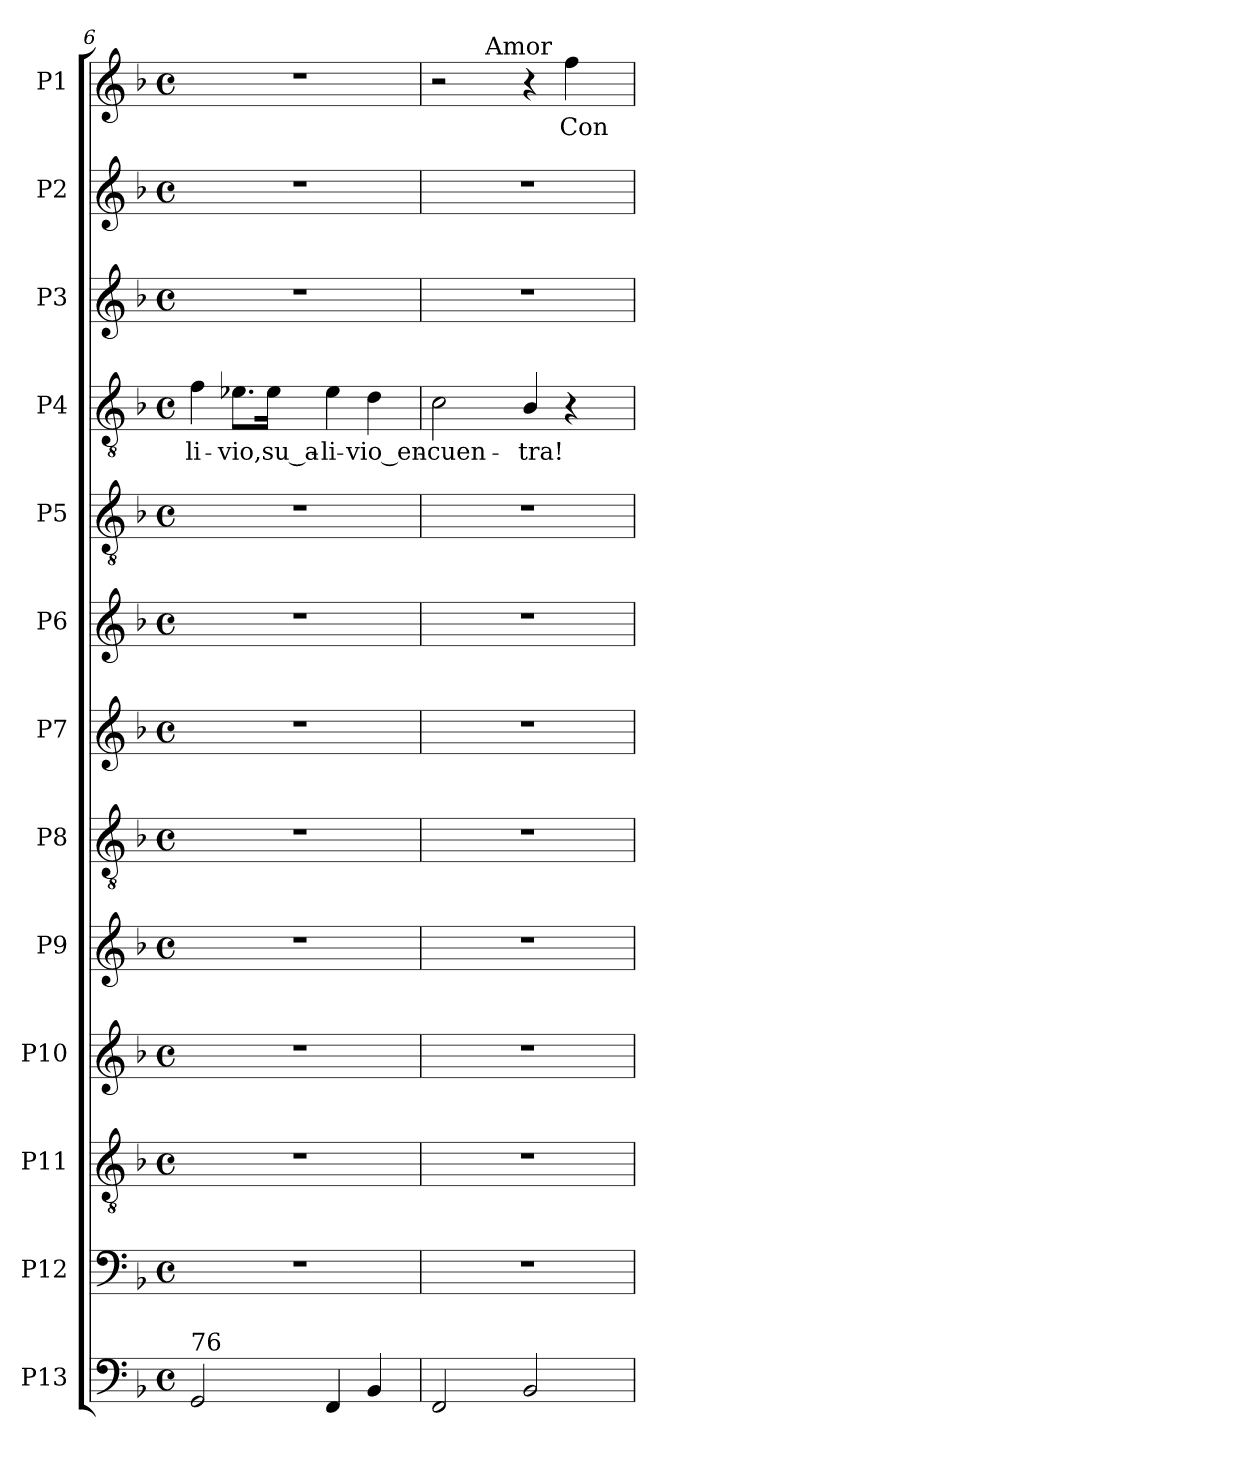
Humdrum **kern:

**kern	**kern	**kern	**kern	**kern	**kern	**kern	**kern	**kern	**kern	**text	**kern	**kern	**kern	**text
*part13	*part12	*part11	*part10	*part9	*part8	*part7	*part6	*part5	*part4	*part4	*part3	*part2	*part1	*part1
*staff13	*staff12	*staff11	*staff10	*staff9	*staff8	*staff7	*staff6	*staff5	*staff4	*staff4	*staff3	*staff2	*staff1	*staff1
*I"P13	*I"P12	*I"P11	*I"P10	*I"P9	*I"P8	*I"P7	*I"P6	*I"P5	*I"P4	*	*I"P3	*I"P2	*I"P1	*
*clefF4	*clefF4	*clefGv2	*clefG2	*clefG2	*clefGv2	*clefG2	*clefG2	*clefGv2	*clefGv2	*	*clefG2	*clefG2	*clefG2	*
*	*	*ITrd7c12	*	*	*ITrd7c12	*	*	*ITrd7c12	*ITrd7c12	*	*	*	*	*
*k[b-]	*k[b-]	*k[b-]	*k[b-]	*k[b-]	*k[b-]	*k[b-]	*k[b-]	*k[b-]	*k[b-]	*	*k[b-]	*k[b-]	*k[b-]	*
*F:	*F:	*F:	*F:	*F:	*F:	*F:	*F:	*F:	*F:	*	*F:	*F:	*F:	*
*M4/4	*M4/4	*M4/4	*M4/4	*M4/4	*M4/4	*M4/4	*M4/4	*M4/4	*M4/4	*	*M4/4	*M4/4	*M4/4	*
*met(c)	*met(c)	*met(c)	*met(c)	*met(c)	*met(c)	*met(c)	*met(c)	*met(c)	*met(c)	*	*met(c)	*met(c)	*met(c)	*
=6	=6	=6	=6	=6	=6	=6	=6	=6	=6	=6	=6	=6	=6	=6
!LO:TX:a:t=76	!	!	!	!	!	!	!	!	!	!	!	!	!	!
!	!	!	!	!	!	!	!	!	!	!LO:LY:b:color=#000000	!	!	!	!
2GGi/	1r	1r	1r	1r	1r	1r	1r	1r	4Fi\	-li-	1r	1r	1r	.
!	!	!	!	!	!	!	!	!	!	!LO:LY:b:color=#000000	!	!	!	!
.	.	.	.	.	.	.	.	.	8.E-Xi\L	-vio,	.	.	.	.
!	!	!	!	!	!	!	!	!	!	!LO:LY:b:color=#000000	!	!	!	!
.	.	.	.	.	.	.	.	.	16E-i\Jk	su_a-	.	.	.	.
!	!	!	!	!	!	!	!	!	!	!LO:LY:b:color=#000000	!	!	!	!
4FFi/	.	.	.	.	.	.	.	.	4E-i\	-li-	.	.	.	.
!	!	!	!	!	!	!	!	!	!	!LO:LY:b:color=#000000	!	!	!	!
4BB-i/	.	.	.	.	.	.	.	.	4Di\	-vio_en-	.	.	.	.
=7	=7	=7	=7	=7	=7	=7	=7	=7	=7	=7	=7	=7	=7	=7
!	!	!	!	!	!	!	!	!	!	!LO:LY:b:color=#000000	!	!	!	!
*	*	*	*	*	*	*	*	*	*	*	*	*	*^	*
2FFi/	1r	1r	1r	1r	1r	1r	1r	1r	2Ci\	-cuen-	1r	1r	2r	4ryy	.
.	.	.	.	.	.	.	.	.	.	.	.	.	.	64...ryy	.
!	!	!	!	!	!	!	!	!	!	!	!	!	!	!LO:TX:a:t=Amor	!
.	.	.	.	.	.	.	.	.	.	.	.	.	.	2ryy	.
!	!	!	!	!	!	!	!	!	!	!LO:LY:b:color=#000000	!	!	!	!	!
2BB-i/	.	.	.	.	.	.	.	.	4BB-i/	-tra!	.	.	4r	.	.
!	!	!	!	!	!	!	!	!	!	!	!	!	!	!	!LO:LY:b:color=#000000
.	.	.	.	.	.	.	.	.	4r	.	.	.	4ffi\	.	Con-
.	.	.	.	.	.	.	.	.	.	.	.	.	.	8ryy	.
.	.	.	.	.	.	.	.	.	.	.	.	.	.	16ryy	.
.	.	.	.	.	.	.	.	.	.	.	.	.	.	32ryy	.
.	.	.	.	.	.	.	.	.	.	.	.	.	.	512ryy	.
*	*	*	*	*	*	*	*	*	*	*	*	*	*v	*v	*
=	=	=	=	=	=	=	=	=	=	=	=	=	=	=
*-	*-	*-	*-	*-	*-	*-	*-	*-	*-	*-	*-	*-	*-	*-
